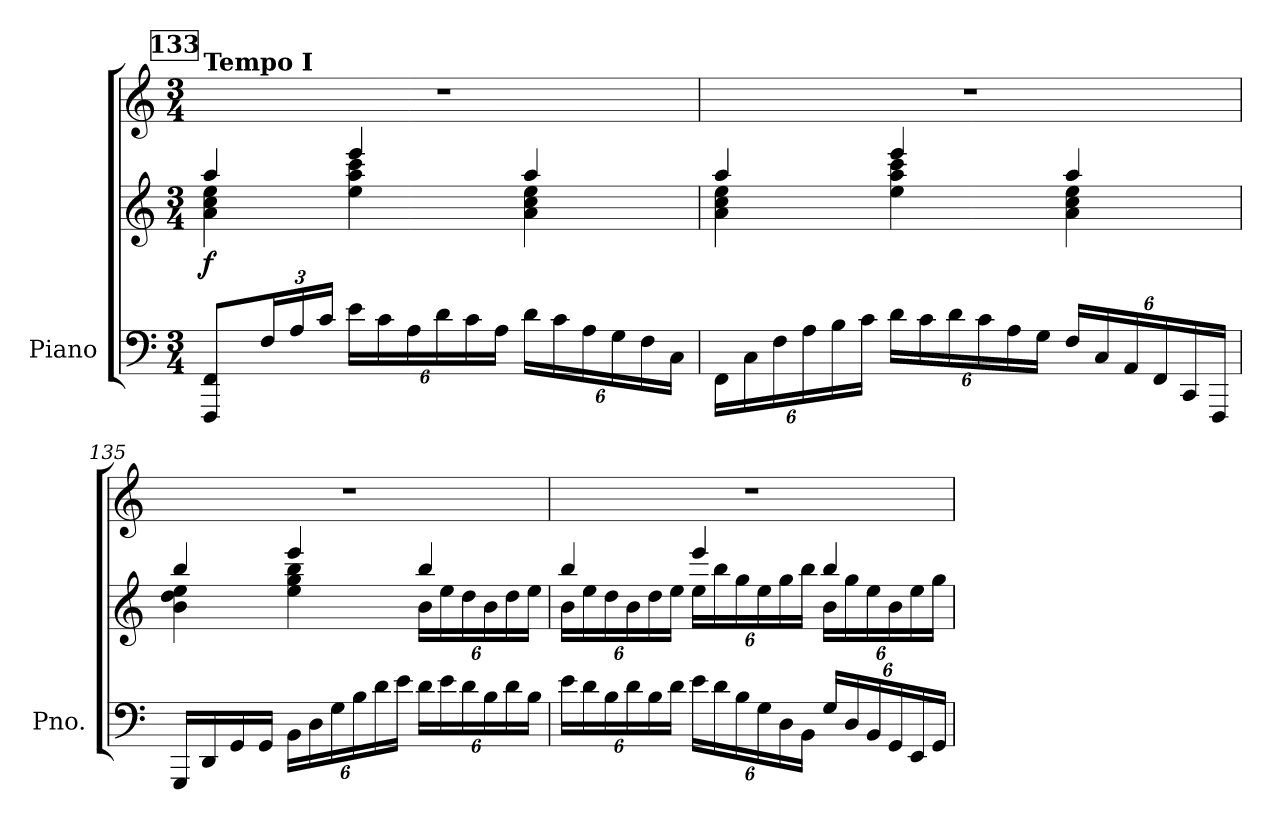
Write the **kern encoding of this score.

**kern	**kern	**kern	**dynam
*part1	*part1	*part1	*part1
*staff3	*staff2	*staff1	*staff1/2/3
*I"Piano	*	*	*
*I'Pno.	*	*	*
*clefF4	*clefG2	*clefG2	*
*k[]	*k[]	*k[]	*
*M3/4	*M3/4	*M3/4	*
!!LO:REH:place=s1:a:B:fs=14:t=133
=133	=133	=133	=133
*	*^	*	*
!	!	!	!LO:TX:a:B:t=Tempo I	!
!	!	!	!	!LO:DY:b=2
8FFF/ 8FF/L	4a\ 4cc\ 4ee\	4aa/	2.r	f
*Xbrackettup	*	*	*	*
24F/L	.	.	.	.
24A/	.	.	.	.
24c/JJ	.	.	.	.
24e\LL	4ee\ 4aa\ 4ccc\	4eee/	.	.
24c\	.	.	.	.
24A\	.	.	.	.
24d\	.	.	.	.
24c\	.	.	.	.
24A\JJ	.	.	.	.
24d\LL	4a\ 4cc\ 4ee\	4aa/	.	.
24c\	.	.	.	.
24A\	.	.	.	.
24G\	.	.	.	.
24F\	.	.	.	.
24C\JJ	.	.	.	.
!!LO:LB:g=z
=134	=134	=134	=134	=134
24FF\LL	4a\ 4cc\ 4ee\	4aa/	2.r	.
24C\	.	.	.	.
24F\	.	.	.	.
24A\	.	.	.	.
24B\	.	.	.	.
24c\JJ	.	.	.	.
24d\LL	4ee\ 4aa\ 4ccc\	4eee/	.	.
24c\	.	.	.	.
24d\	.	.	.	.
24c\	.	.	.	.
24A\	.	.	.	.
24G\JJ	.	.	.	.
24F/LL	4a\ 4cc\ 4ee\	4aa/	.	.
24C/	.	.	.	.
24AA/	.	.	.	.
24FF/	.	.	.	.
24CC/	.	.	.	.
24FFF/JJ	.	.	.	.
=135	=135	=135	=135	=135
16GGG/LL	4b\ 4dd\ 4ee\	4bb/	2.r	.
16DD/	.	.	.	.
16GG/	.	.	.	.
16GG/JJ	.	.	.	.
24BB\LL	4ee\ 4gg\ 4bb\	4eee/	.	.
24D\	.	.	.	.
24G\	.	.	.	.
24B\	.	.	.	.
24d\	.	.	.	.
24e\JJ	.	.	.	.
*	*	*Xbrackettup	*	*
24d\LL	4bb/	24b\LL	.	.
24e\	.	24ee\	.	.
24d\	.	24dd\	.	.
24B\	.	24b\	.	.
24d\	.	24dd\	.	.
24B\JJ	.	24ee\JJ	.	.
!!LO:PB:g=z
=136	=136	=136	=136	=136
24e\LL	4bb/	24b\LL	2.r	.
24d\	.	24ee\	.	.
24B\	.	24dd\	.	.
24d\	.	24b\	.	.
24B\	.	24dd\	.	.
24d\JJ	.	24ee\JJ	.	.
24e\LL	4eee/	24ee\LL	.	.
24d\	.	24bb\	.	.
24B\	.	24gg\	.	.
24G\	.	24ee\	.	.
24D\	.	24gg\	.	.
24BB\JJ	.	24bb\JJ	.	.
24G/LL	4bb/	24b\LL	.	.
24D/	.	24gg\	.	.
24BB/	.	24ee\	.	.
24GG/	.	24b\	.	.
24EE/	.	24ee\	.	.
24GG/JJ	.	24gg\JJ	.	.
*	*v	*v	*	*
=	=	=	=
*-	*-	*-	*-
